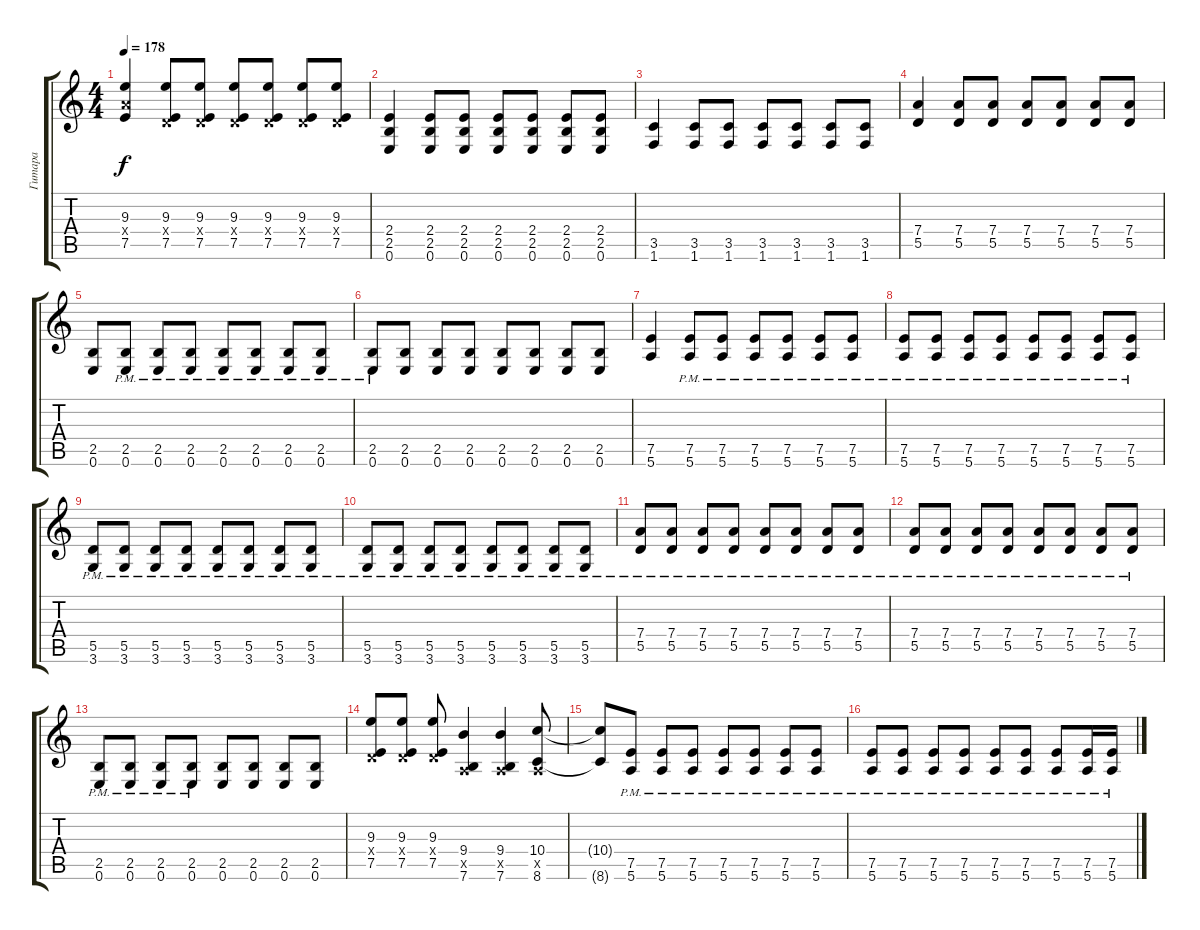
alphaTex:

\track ("Гитара" "Гитара") {instrument overdrivenguitar}
\staff {score tabs}
\tuning (E4 B3 G3 D3 A2 E2) {hide}
\ts (4 4)
\tempo 178
\clef g2
\ks c
(9.3 7.4{x} 7.5).4{dy f} (9.3 0.4{x} 7.5).8 (9.3 0.4{x} 7.5).8 (9.3 0.4{x} 7.5).8 (9.3 0.4{x} 7.5).8 (9.3 0.4{x} 7.5).8 (9.3 0.4{x} 7.5).8 |
(2.4 2.5 0.6).4 (2.4 2.5 0.6).8 (2.4 2.5 0.6).8 (2.4 2.5 0.6).8 (2.4 2.5 0.6).8 (2.4 2.5 0.6).8 (2.4 2.5 0.6).8 |
(3.5 1.6).4 (3.5 1.6).8 (3.5 1.6).8 (3.5 1.6).8 (3.5 1.6).8 (3.5 1.6).8 (3.5 1.6).8 |
(7.4 5.5).4 (7.4 5.5).8 (7.4 5.5).8 (7.4 5.5).8 (7.4 5.5).8 (7.4 5.5).8 (7.4 5.5).8 |
(2.5 0.6).8 (2.5{pm} 0.6{pm}).8 (2.5{pm} 0.6{pm}).8 (2.5{pm} 0.6{pm}).8 (2.5{pm} 0.6{pm}).8 (2.5{pm} 0.6{pm}).8 (2.5{pm} 0.6{pm}).8 (2.5{pm} 0.6{pm}).8 |
(2.5{pm} 0.6{pm}).8 (2.5 0.6).8 (2.5 0.6).8 (2.5 0.6).8 (2.5 0.6).8 (2.5 0.6).8 (2.5 0.6).8 (2.5 0.6).8 |
(7.5 5.6).4 (7.5{pm} 5.6{pm}).8 (7.5{pm} 5.6{pm}).8 (7.5{pm} 5.6{pm}).8 (7.5{pm} 5.6{pm}).8 (7.5{pm} 5.6{pm}).8 (7.5{pm} 5.6{pm}).8 |
(7.5{pm} 5.6{pm}).8 (7.5{pm} 5.6{pm}).8 (7.5{pm} 5.6{pm}).8 (7.5{pm} 5.6{pm}).8 (7.5{pm} 5.6{pm}).8 (7.5{pm} 5.6{pm}).8 (7.5{pm} 5.6{pm}).8 (7.5{pm} 5.6{pm}).8 |
(5.5{pm} 3.6{pm}).8 (5.5{pm} 3.6{pm}).8 (5.5{pm} 3.6{pm}).8 (5.5{pm} 3.6{pm}).8 (5.5{pm} 3.6{pm}).8 (5.5{pm} 3.6{pm}).8 (5.5{pm} 3.6{pm}).8 (5.5{pm} 3.6{pm}).8 |
(5.5{pm} 3.6{pm}).8 (5.5{pm} 3.6{pm}).8 (5.5{pm} 3.6{pm}).8 (5.5{pm} 3.6{pm}).8 (5.5{pm} 3.6{pm}).8 (5.5{pm} 3.6{pm}).8 (5.5{pm} 3.6{pm}).8 (5.5{pm} 3.6{pm}).8 |
(7.4{pm} 5.5{pm}).8 (7.4{pm} 5.5{pm}).8 (7.4{pm} 5.5{pm}).8 (7.4{pm} 5.5{pm}).8 (7.4{pm} 5.5{pm}).8 (7.4{pm} 5.5{pm}).8 (7.4{pm} 5.5{pm}).8 (7.4{pm} 5.5{pm}).8 |
(7.4{pm} 5.5{pm}).8 (7.4{pm} 5.5{pm}).8 (7.4{pm} 5.5{pm}).8 (7.4{pm} 5.5{pm}).8 (7.4{pm} 5.5{pm}).8 (7.4{pm} 5.5{pm}).8 (7.4{pm} 5.5{pm}).8 (7.4{pm} 5.5{pm}).8 |
(2.5{pm} 0.6{pm}).8 (2.5{pm} 0.6{pm}).8 (2.5{pm} 0.6{pm}).8 (2.5{pm} 0.6{pm}).8 (2.5 0.6).8 (2.5 0.6).8 (2.5 0.6).8 (2.5 0.6).8 |
(9.3 0.4{x} 7.5).8 (9.3 0.4{x} 7.5).8 (9.3 0.4{x} 7.5).8 (9.4 0.5{x} 7.6).4 (9.4 0.5{x} 7.6).4 (10.4 0.5{x} 8.6).8 |
(10.4{t} 8.6{t}).8 (7.5{pm} 5.6{pm}).8 (7.5{pm} 5.6{pm}).8 (7.5{pm} 5.6{pm}).8 (7.5{pm} 5.6{pm}).8 (7.5{pm} 5.6{pm}).8 (7.5{pm} 5.6{pm}).8 (7.5{pm} 5.6{pm}).8 |
(7.5{pm} 5.6{pm}).8 (7.5{pm} 5.6{pm}).8 (7.5{pm} 5.6{pm}).8 (7.5{pm} 5.6{pm}).8 (7.5{pm} 5.6{pm}).8 (7.5{pm} 5.6{pm}).8 (7.5{pm} 5.6{pm}).8 (7.5{pm} 5.6{pm}).16 (7.5{pm} 5.6{pm}).16
